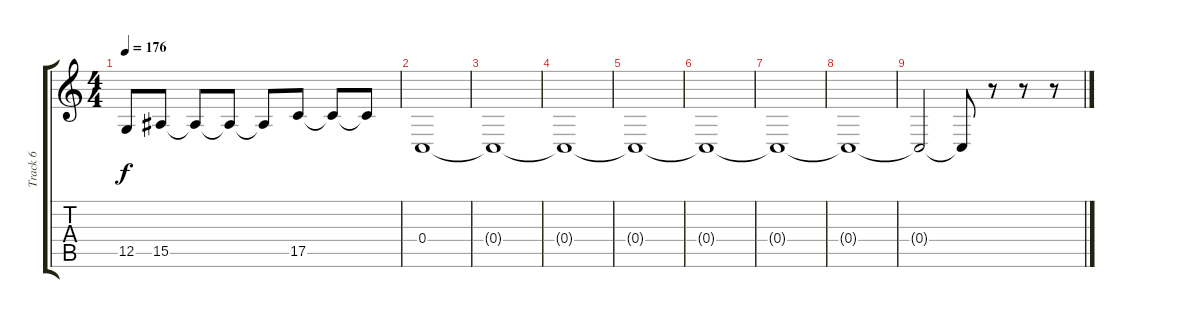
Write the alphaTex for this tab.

\track ("Track 6" "Track 6") {instrument pad6metallic}
\staff {score tabs}
\tuning (D4 A3 F3 C3 G2 C2) {hide}
\ts (4 4)
\tempo 176
\clef g2
\ks c
12.5{t}.8{dy f} 15.5.8 15.5{t}.8 15.5{t}.8 15.5{t}.8 17.5.8 17.5{t}.8 17.5{t}.8 |
0.4.1 |
0.4{t}.1 |
0.4{t}.1 |
0.4{t}.1 |
0.4{t}.1 |
0.4{t}.1 |
0.4{t}.1 |
0.4{t}.2 0.4{t}.8 r.8 r.8 r.8
